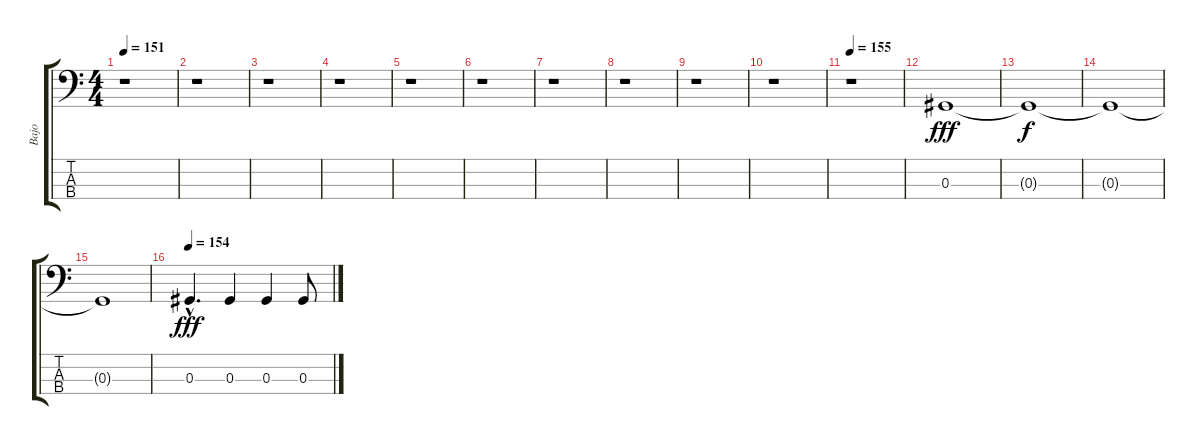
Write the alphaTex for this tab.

\track ("Bajo" "Bajo") {instrument electricbassfinger}
\staff {score tabs}
\tuning (Gb2 Db2 Ab1 Eb1) {hide}
\ts (4 4)
\tempo 151
\clef f4
\ks c
r.1{dy fff} |
r.1 |
r.1 |
r.1 |
r.1 |
r.1 |
r.1 |
r.1 |
r.1 |
r.1 |
\tempo 155
r.1 |
0.3.1 |
0.3{t}.1{dy f} |
0.3{t}.1 |
0.3{t}.1 |
\tempo 154
0.3{hac}.4{d dy fff} 0.3.4 0.3.4 0.3.8
